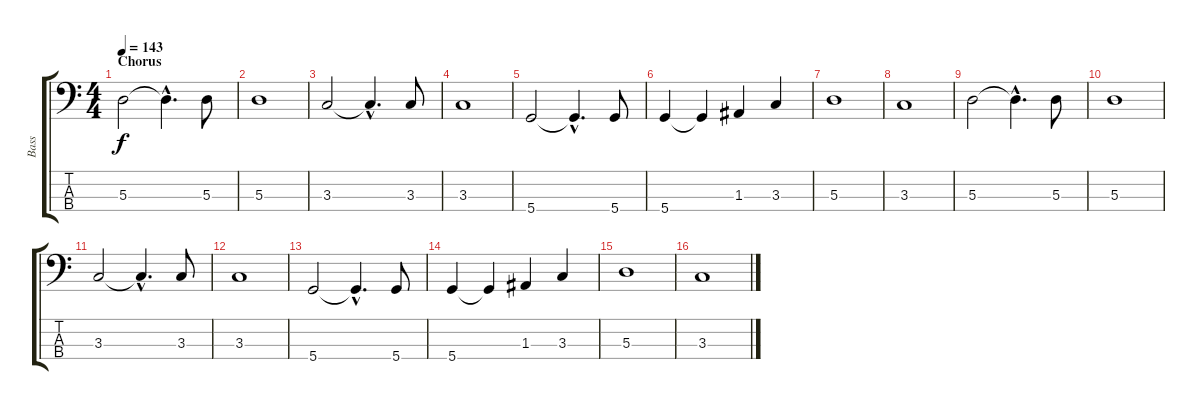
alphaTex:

\track ("Bass" "Bass") {instrument electricbassfinger}
\staff {score tabs}
\tuning (G2 D2 A1 D1) {hide}
\ts (4 4)
\section ("" "Chorus")
\tempo 143
\clef f4
\ks c
5.3.2{dy f} 5.3{hac t}.4{d} 5.3.8 |
5.3.1 |
3.3.2 3.3{hac t}.4{d} 3.3.8 |
3.3.1 |
5.4.2 5.4{hac t}.4{d} 5.4.8 |
5.4.4 5.4{t}.4 1.3.4 3.3.4 |
5.3.1 |
3.3.1 |
5.3.2 5.3{hac t}.4{d} 5.3.8 |
5.3.1 |
3.3.2 3.3{hac t}.4{d} 3.3.8 |
3.3.1 |
5.4.2 5.4{hac t}.4{d} 5.4.8 |
5.4.4 5.4{t}.4 1.3.4 3.3.4 |
5.3.1 |
3.3.1
